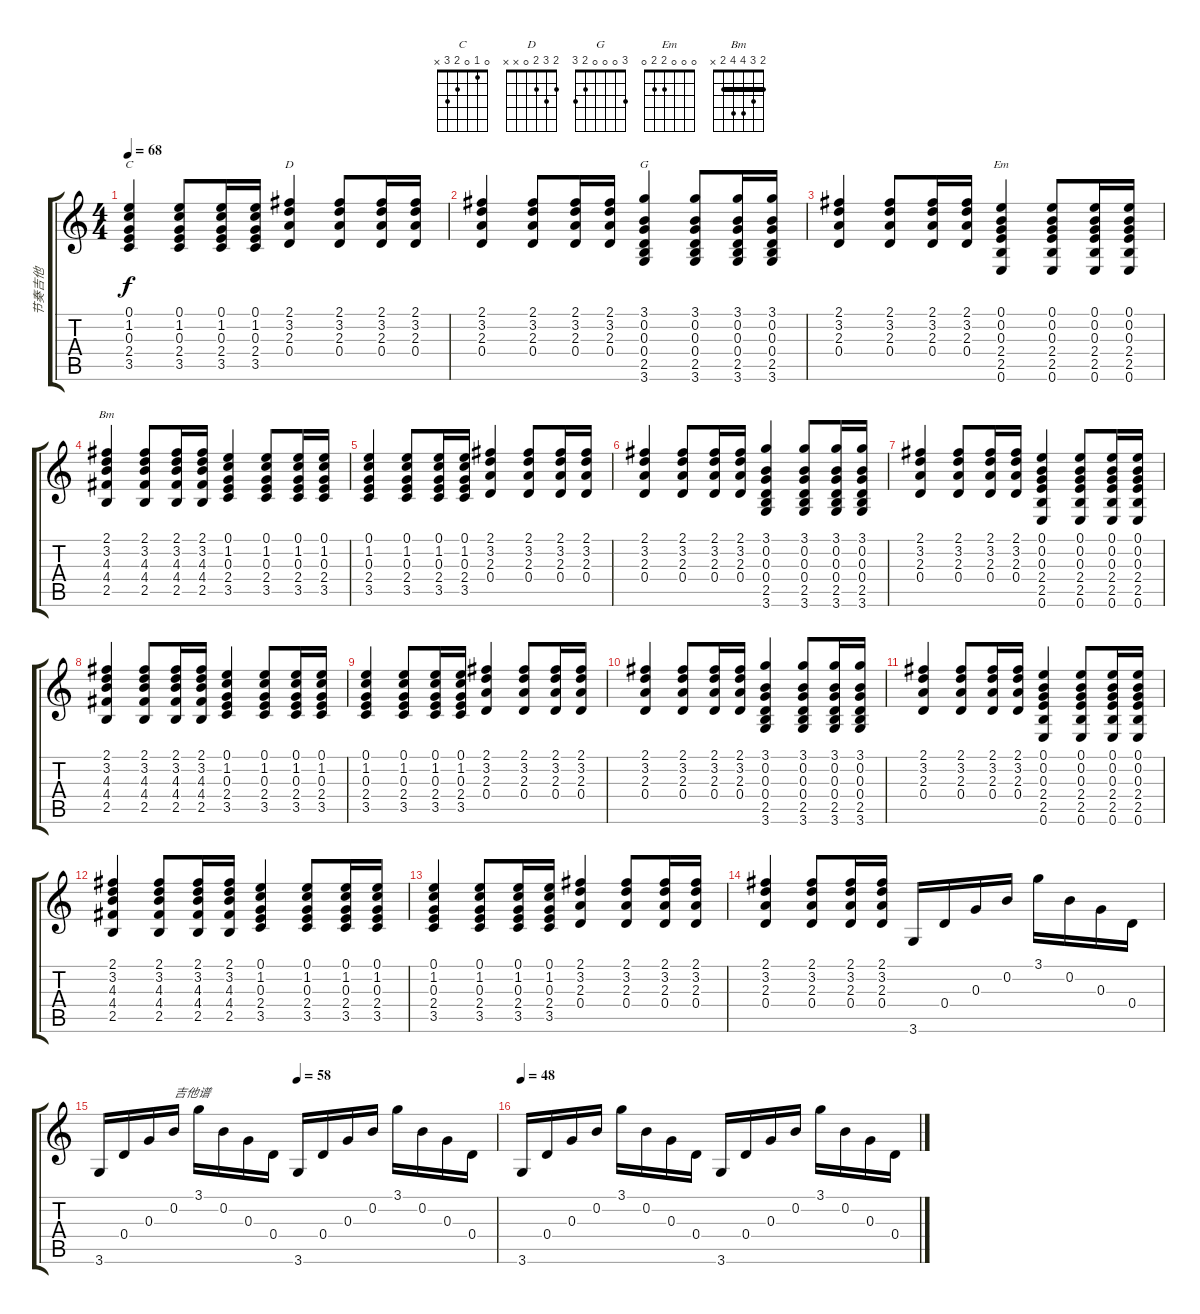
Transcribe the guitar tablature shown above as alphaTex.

\track ("节奏吉他" "节奏吉他") {instrument acousticguitarsteel}
\staff {score tabs}
\tuning (E4 B3 G3 D3 A2 E2) {hide}
\chord ("C" 0 1 0 2 3 x)
\chord ("D" 2 3 2 0 x x)
\chord ("G" 3 0 0 0 2 3)
\chord ("Em" 0 0 0 2 2 0)
\chord ("Bm" 2 3 4 4 2 x) {barre 2}
\ts (4 4)
\tempo 68
\clef g2
\ks c
(0.1 1.2 0.3 2.4 3.5).4{ch "C" dy f} (0.1 1.2 0.3 2.4 3.5).8 (0.1 1.2 0.3 2.4 3.5).16 (0.1 1.2 0.3 2.4 3.5).16 (2.1 3.2 2.3 0.4).4{ch "D"} (2.1 3.2 2.3 0.4).8 (2.1 3.2 2.3 0.4).16 (2.1 3.2 2.3 0.4).16 |
(2.1 3.2 2.3 0.4).4 (2.1 3.2 2.3 0.4).8 (2.1 3.2 2.3 0.4).16 (2.1 3.2 2.3 0.4).16 (3.1 0.2 0.3 0.4 2.5 3.6).4{ch "G"} (3.1 0.2 0.3 0.4 2.5 3.6).8 (3.1 0.2 0.3 0.4 2.5 3.6).16 (3.1 0.2 0.3 0.4 2.5 3.6).16 |
(2.1 3.2 2.3 0.4).4 (2.1 3.2 2.3 0.4).8 (2.1 3.2 2.3 0.4).16 (2.1 3.2 2.3 0.4).16 (0.1 0.2 0.3 2.4 2.5 0.6).4{ch "Em"} (0.1 0.2 0.3 2.4 2.5 0.6).8 (0.1 0.2 0.3 2.4 2.5 0.6).16 (0.1 0.2 0.3 2.4 2.5 0.6).16 |
(2.1 3.2 4.3 4.4 2.5).4{ch "Bm"} (2.1 3.2 4.3 4.4 2.5).8 (2.1 3.2 4.3 4.4 2.5).16 (2.1 3.2 4.3 4.4 2.5).16 (0.1 1.2 0.3 2.4 3.5).4 (0.1 1.2 0.3 2.4 3.5).8 (0.1 1.2 0.3 2.4 3.5).16 (0.1 1.2 0.3 2.4 3.5).16 |
(0.1 1.2 0.3 2.4 3.5).4 (0.1 1.2 0.3 2.4 3.5).8 (0.1 1.2 0.3 2.4 3.5).16 (0.1 1.2 0.3 2.4 3.5).16 (2.1 3.2 2.3 0.4).4 (2.1 3.2 2.3 0.4).8 (2.1 3.2 2.3 0.4).16 (2.1 3.2 2.3 0.4).16 |
(2.1 3.2 2.3 0.4).4 (2.1 3.2 2.3 0.4).8 (2.1 3.2 2.3 0.4).16 (2.1 3.2 2.3 0.4).16 (3.1 0.2 0.3 0.4 2.5 3.6).4 (3.1 0.2 0.3 0.4 2.5 3.6).8 (3.1 0.2 0.3 0.4 2.5 3.6).16 (3.1 0.2 0.3 0.4 2.5 3.6).16 |
(2.1 3.2 2.3 0.4).4 (2.1 3.2 2.3 0.4).8 (2.1 3.2 2.3 0.4).16 (2.1 3.2 2.3 0.4).16 (0.1 0.2 0.3 2.4 2.5 0.6).4 (0.1 0.2 0.3 2.4 2.5 0.6).8 (0.1 0.2 0.3 2.4 2.5 0.6).16 (0.1 0.2 0.3 2.4 2.5 0.6).16 |
(2.1 3.2 4.3 4.4 2.5).4 (2.1 3.2 4.3 4.4 2.5).8 (2.1 3.2 4.3 4.4 2.5).16 (2.1 3.2 4.3 4.4 2.5).16 (0.1 1.2 0.3 2.4 3.5).4 (0.1 1.2 0.3 2.4 3.5).8 (0.1 1.2 0.3 2.4 3.5).16 (0.1 1.2 0.3 2.4 3.5).16 |
(0.1 1.2 0.3 2.4 3.5).4 (0.1 1.2 0.3 2.4 3.5).8 (0.1 1.2 0.3 2.4 3.5).16 (0.1 1.2 0.3 2.4 3.5).16 (2.1 3.2 2.3 0.4).4 (2.1 3.2 2.3 0.4).8 (2.1 3.2 2.3 0.4).16 (2.1 3.2 2.3 0.4).16 |
(2.1 3.2 2.3 0.4).4 (2.1 3.2 2.3 0.4).8 (2.1 3.2 2.3 0.4).16 (2.1 3.2 2.3 0.4).16 (3.1 0.2 0.3 0.4 2.5 3.6).4 (3.1 0.2 0.3 0.4 2.5 3.6).8 (3.1 0.2 0.3 0.4 2.5 3.6).16 (3.1 0.2 0.3 0.4 2.5 3.6).16 |
(2.1 3.2 2.3 0.4).4 (2.1 3.2 2.3 0.4).8 (2.1 3.2 2.3 0.4).16 (2.1 3.2 2.3 0.4).16 (0.1 0.2 0.3 2.4 2.5 0.6).4 (0.1 0.2 0.3 2.4 2.5 0.6).8 (0.1 0.2 0.3 2.4 2.5 0.6).16 (0.1 0.2 0.3 2.4 2.5 0.6).16 |
(2.1 3.2 4.3 4.4 2.5).4 (2.1 3.2 4.3 4.4 2.5).8 (2.1 3.2 4.3 4.4 2.5).16 (2.1 3.2 4.3 4.4 2.5).16 (0.1 1.2 0.3 2.4 3.5).4 (0.1 1.2 0.3 2.4 3.5).8 (0.1 1.2 0.3 2.4 3.5).16 (0.1 1.2 0.3 2.4 3.5).16 |
(0.1 1.2 0.3 2.4 3.5).4 (0.1 1.2 0.3 2.4 3.5).8 (0.1 1.2 0.3 2.4 3.5).16 (0.1 1.2 0.3 2.4 3.5).16 (2.1 3.2 2.3 0.4).4 (2.1 3.2 2.3 0.4).8 (2.1 3.2 2.3 0.4).16 (2.1 3.2 2.3 0.4).16 |
(2.1 3.2 2.3 0.4).4 (2.1 3.2 2.3 0.4).8 (2.1 3.2 2.3 0.4).16 (2.1 3.2 2.3 0.4).16 3.6.16 0.4.16 0.3.16 0.2.16 3.1.16 0.2.16 0.3.16 0.4.16 |
\tempo (58 0.5)
3.6.16 0.4.16 0.3.16 0.2.16{txt "吉他谱"} 3.1.16 0.2.16 0.3.16 0.4.16 3.6.16 0.4.16 0.3.16 0.2.16 3.1.16 0.2.16 0.3.16 0.4.16 |
\tempo 48
3.6.16 0.4.16 0.3.16 0.2.16 3.1.16 0.2.16 0.3.16 0.4.16 3.6.16 0.4.16 0.3.16 0.2.16 3.1.16 0.2.16 0.3.16 0.4.16
